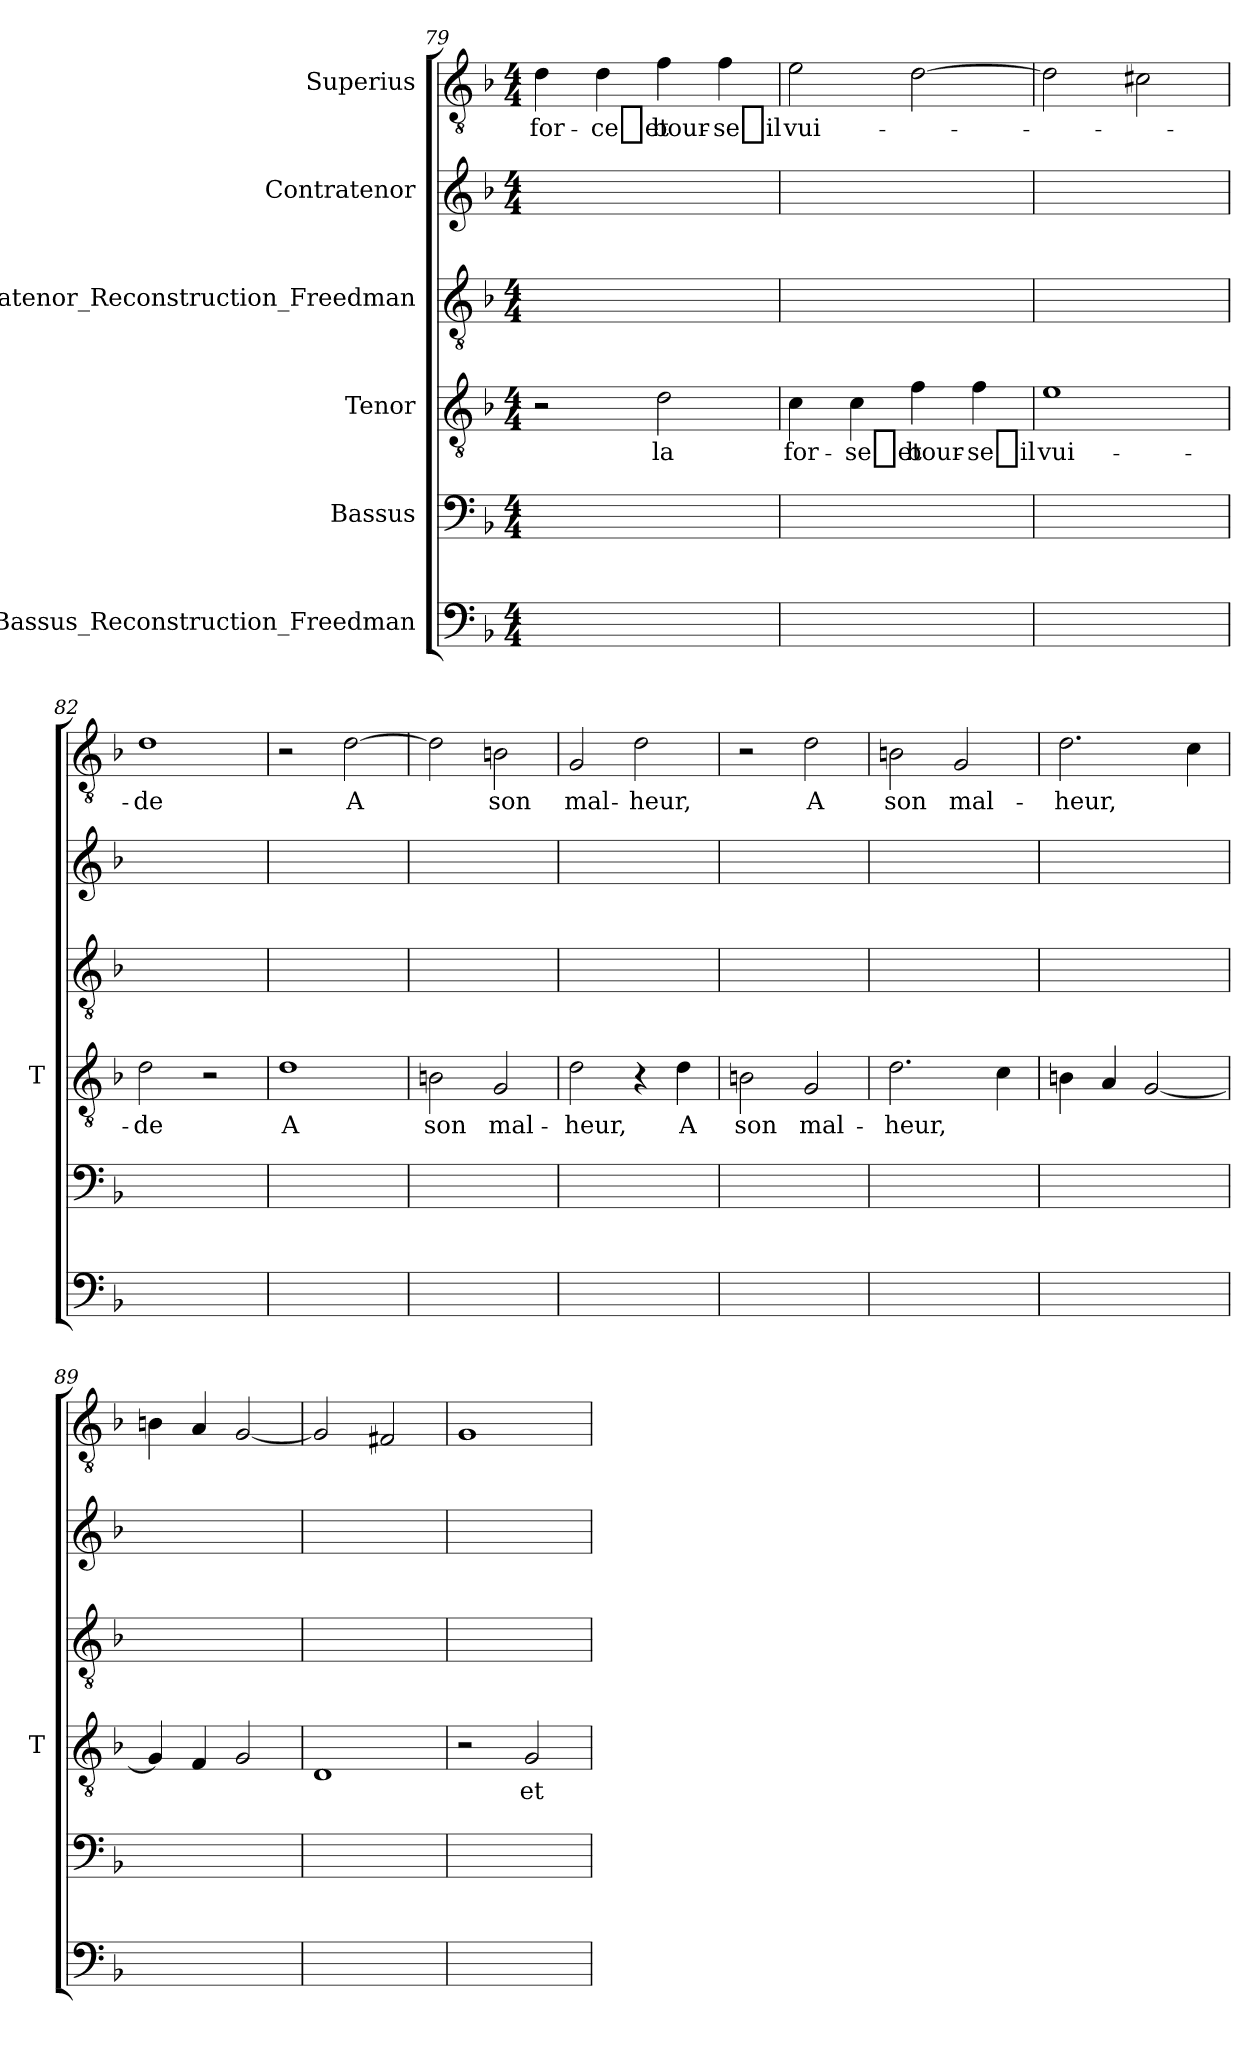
**kern	**kern	**kern	**text	**kern	**kern	**kern	**text
*part6	*part5	*part4	*part4	*part3	*part2	*part1	*part1
*staff6	*staff5	*staff4	*staff4	*staff3	*staff2	*staff1	*staff1
*I"Bassus_Reconstruction_Freedman	*I"Bassus	*I"Tenor	*	*I"Contratenor_Reconstruction_Freedman	*I"Contratenor	*I"Superius	*
*	*	*I'T	*	*	*	*	*
*clefF4	*clefF4	*clefGv2	*	*clefGv2	*clefG2	*clefGv2	*
*k[b-]	*k[b-]	*k[b-]	*	*k[b-]	*k[b-]	*k[b-]	*
*M4/4	*M4/4	*M4/4	*	*M4/4	*M4/4	*M4/4	*
=79	=79	=79	=79	=79	=79	=79	=79
1ryy	1ryy	2r	.	1ryy	1ryy	4d	for-
.	.	.	.	.	.	4d	-ce_et
.	.	2d	-la	.	.	4f	bour-
.	.	.	.	.	.	4f	-se_il
=80	=80	=80	=80	=80	=80	=80	=80
1ryy	1ryy	4c	for-	1ryy	1ryy	2e	vui-
.	.	4c	-se_et	.	.	.	.
.	.	4f	bour-	.	.	[2d	.
.	.	4f	-se_il	.	.	.	.
=81	=81	=81	=81	=81	=81	=81	=81
1ryy	1ryy	1e	vui-	1ryy	1ryy	2d]	.
.	.	.	.	.	.	2c#X	.
=82	=82	=82	=82	=82	=82	=82	=82
1ryy	1ryy	2d	-de	1ryy	1ryy	1d	-de
.	.	2r	.	.	.	.	.
=83	=83	=83	=83	=83	=83	=83	=83
1ryy	1ryy	1d	-A	1ryy	1ryy	2r	.
.	.	.	.	.	.	[2d	-A
=84	=84	=84	=84	=84	=84	=84	=84
1ryy	1ryy	2Bn	-son	1ryy	1ryy	2d]	.
.	.	2G	mal-	.	.	2B	-son
=85	=85	=85	=85	=85	=85	=85	=85
1ryy	1ryy	2d	-heur,	1ryy	1ryy	2G	mal-
.	.	4r	.	.	.	2d	-heur,
.	.	4d	-A	.	.	.	.
=86	=86	=86	=86	=86	=86	=86	=86
1ryy	1ryy	2Bn	-son	1ryy	1ryy	2r	.
.	.	2G	mal-	.	.	2d	-A
=87	=87	=87	=87	=87	=87	=87	=87
1ryy	1ryy	2.d	-heur,	1ryy	1ryy	2B	-son
.	.	.	.	.	.	2G	mal-
.	.	4c	.	.	.	.	.
=88	=88	=88	=88	=88	=88	=88	=88
1ryy	1ryy	4Bn	.	1ryy	1ryy	2.d	-heur,
.	.	4A	.	.	.	.	.
.	.	[2G	.	.	.	.	.
.	.	.	.	.	.	4c	.
=89	=89	=89	=89	=89	=89	=89	=89
1ryy	1ryy	4G]	.	1ryy	1ryy	4B	.
.	.	4F	.	.	.	4A	.
.	.	2G	.	.	.	[2G	.
=90	=90	=90	=90	=90	=90	=90	=90
1ryy	1ryy	1D	.	1ryy	1ryy	2G]	.
.	.	.	.	.	.	2F#X	.
=91	=91	=91	=91	=91	=91	=91	=91
1ryy	1ryy	2r	.	1ryy	1ryy	1G	.
.	.	2G	-et	.	.	.	.
=	=	=	=	=	=	=	=
*-	*-	*-	*-	*-	*-	*-	*-
